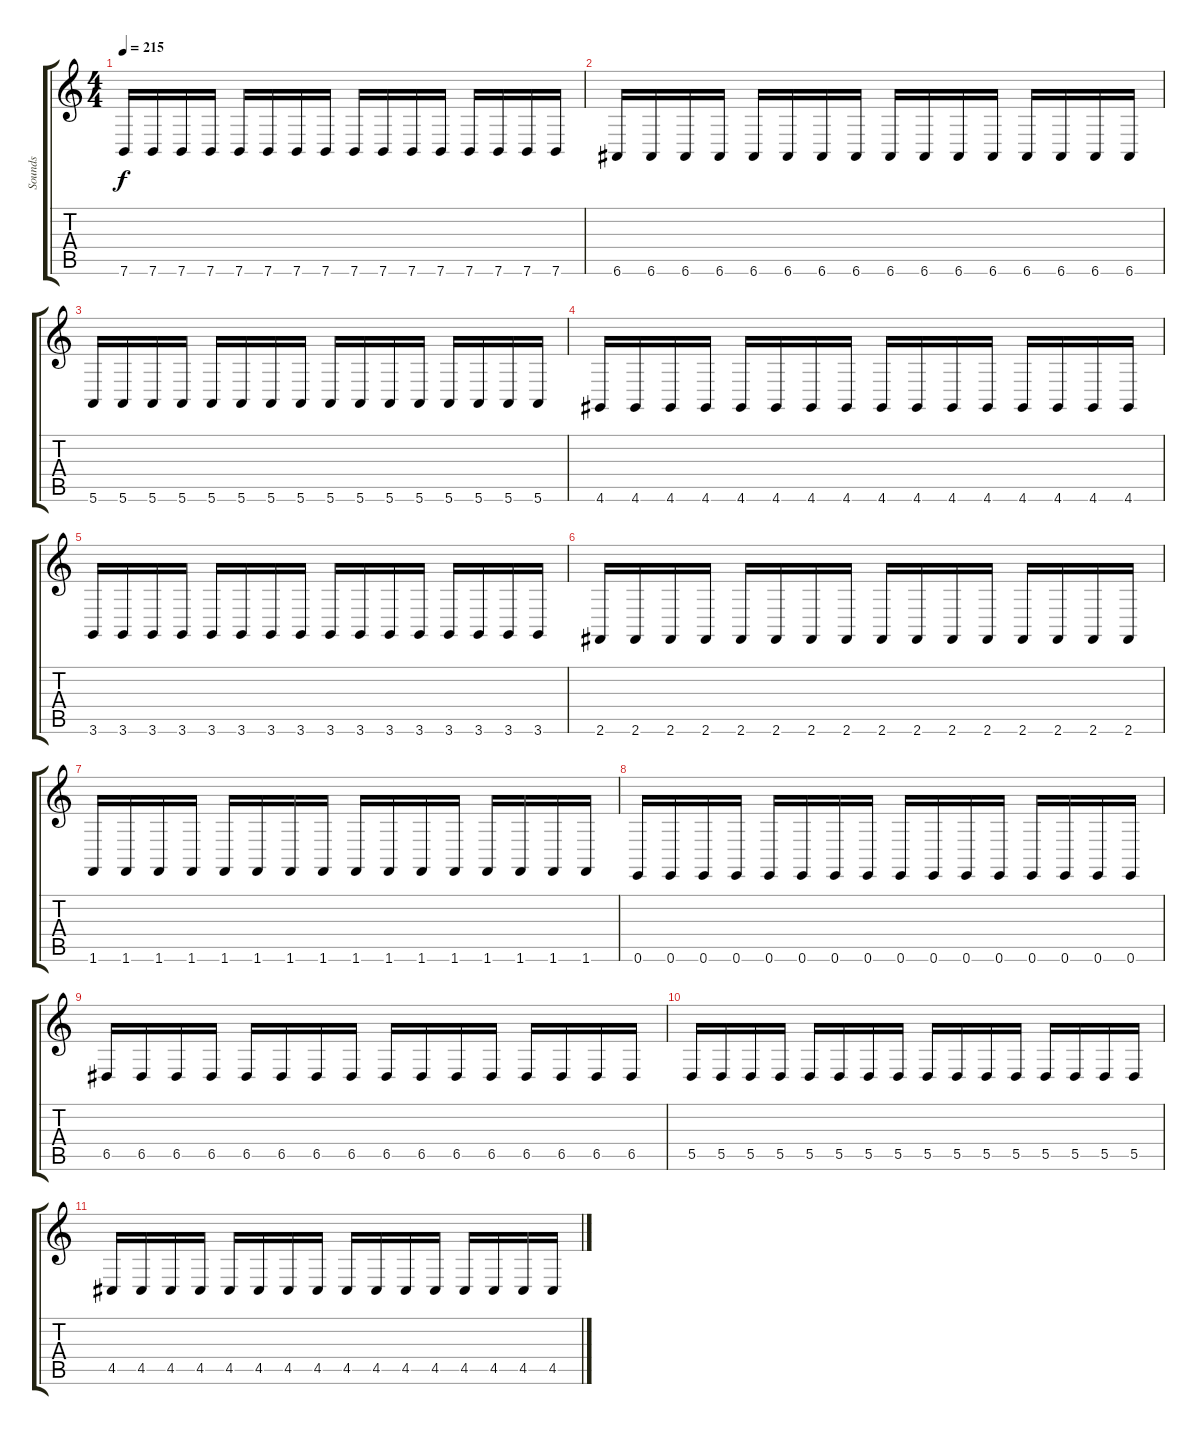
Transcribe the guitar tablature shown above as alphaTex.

\track ("Sounds" "Sounds") {instrument guitarfretnoise}
\staff {score tabs}
\tuning (E4 B3 G3 D3 A2 E2) {hide}
\ts (4 4)
\tempo 215
\clef g2
\ks c
7.6.16{dy f} 7.6.16 7.6.16 7.6.16 7.6.16 7.6.16 7.6.16 7.6.16 7.6.16 7.6.16 7.6.16 7.6.16 7.6.16 7.6.16 7.6.16 7.6.16 |
6.6.16 6.6.16 6.6.16 6.6.16 6.6.16 6.6.16 6.6.16 6.6.16 6.6.16 6.6.16 6.6.16 6.6.16 6.6.16 6.6.16 6.6.16 6.6.16 |
5.6.16 5.6.16 5.6.16 5.6.16 5.6.16 5.6.16 5.6.16 5.6.16 5.6.16 5.6.16 5.6.16 5.6.16 5.6.16 5.6.16 5.6.16 5.6.16 |
4.6.16 4.6.16 4.6.16 4.6.16 4.6.16{volume 3} 4.6.16 4.6.16 4.6.16 4.6.16 4.6.16 4.6.16 4.6.16 4.6.16 4.6.16 4.6.16 4.6.16 |
3.6.16 3.6.16 3.6.16 3.6.16 3.6.16 3.6.16 3.6.16 3.6.16 3.6.16 3.6.16 3.6.16 3.6.16 3.6.16 3.6.16 3.6.16 3.6.16 |
2.6.16 2.6.16 2.6.16 2.6.16 2.6.16 2.6.16 2.6.16 2.6.16 2.6.16 2.6.16 2.6.16 2.6.16 2.6.16 2.6.16 2.6.16 2.6.16 |
1.6.16 1.6.16 1.6.16 1.6.16 1.6.16 1.6.16 1.6.16 1.6.16 1.6.16 1.6.16 1.6.16 1.6.16 1.6.16 1.6.16 1.6.16 1.6.16 |
0.6.16 0.6.16 0.6.16 0.6.16 0.6.16 0.6.16{volume 2} 0.6.16 0.6.16 0.6.16 0.6.16 0.6.16 0.6.16 0.6.16 0.6.16 0.6.16 0.6.16 |
6.5.16 6.5.16 6.5.16 6.5.16 6.5.16 6.5.16 6.5.16 6.5.16 6.5.16 6.5.16 6.5.16 6.5.16 6.5.16 6.5.16 6.5.16 6.5.16 |
5.5.16 5.5.16 5.5.16 5.5.16 5.5.16 5.5.16 5.5.16 5.5.16 5.5.16 5.5.16 5.5.16 5.5.16 5.5.16 5.5.16 5.5.16 5.5.16 |
4.5.16 4.5.16 4.5.16 4.5.16 4.5.16 4.5.16 4.5.16 4.5.16{volume 0} 4.5.16 4.5.16 4.5.16 4.5.16 4.5.16 4.5.16 4.5.16 4.5.16
